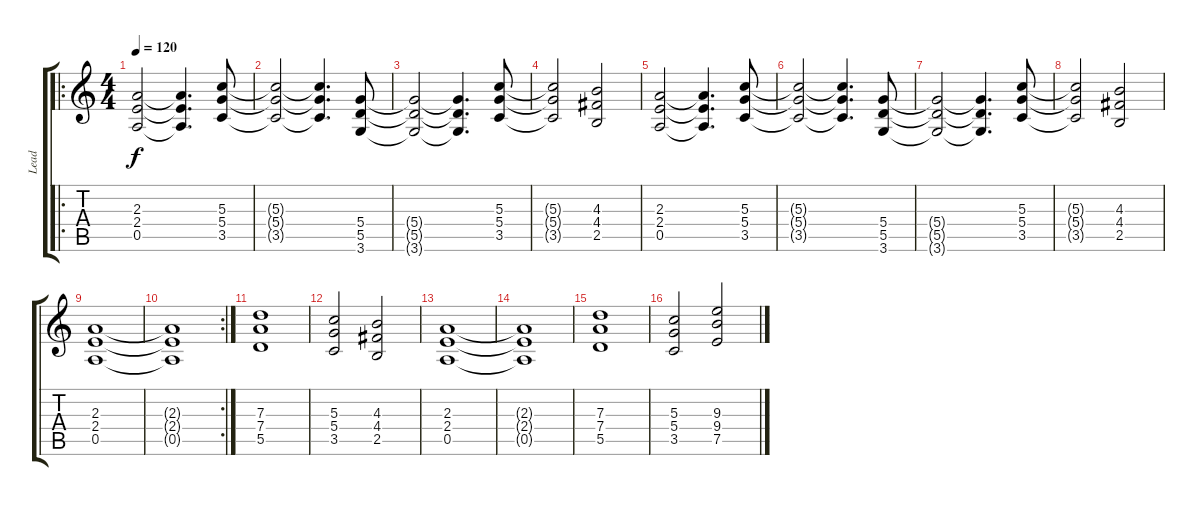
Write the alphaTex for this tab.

\track ("Lead" "Lead") {instrument distortionguitar}
\staff {score tabs}
\tuning (E4 B3 G3 D3 A2 E2) {hide}
\ro
\ts (4 4)
\tempo 120
\clef g2
\ks c
(2.3 2.4 0.5).2{dy f volume 12} (2.3{t} 2.4{t} 0.5{t}).4{d} (5.3 5.4 3.5).8 |
(5.3{t} 5.4{t} 3.5{t}).2 (5.3{t} 5.4{t} 3.5{t}).4{d} (5.4 5.5 3.6).8 |
(5.4{t} 5.5{t} 3.6{t}).2 (5.4{t} 5.5{t} 3.6{t}).4{d} (5.3 5.4 3.5).8 |
(5.3{t} 5.4{t} 3.5{t}).2 (4.3 4.4 2.5).2 |
(2.3 2.4 0.5).2 (2.3{t} 2.4{t} 0.5{t}).4{d} (5.3 5.4 3.5).8 |
(5.3{t} 5.4{t} 3.5{t}).2 (5.3{t} 5.4{t} 3.5{t}).4{d} (5.4 5.5 3.6).8 |
(5.4{t} 5.5{t} 3.6{t}).2 (5.4{t} 5.5{t} 3.6{t}).4{d} (5.3 5.4 3.5).8 |
(5.3{t} 5.4{t} 3.5{t}).2 (4.3 4.4 2.5).2 |
(2.3 2.4 0.5).1{volume 0} |
\rc 2
(2.3{t} 2.4{t} 0.5{t}).1 |
(7.3 7.4 5.5).1{volume 12} |
(5.3 5.4 3.5).2 (4.3 4.4 2.5).2 |
(2.3 2.4 0.5).1 |
(2.3{t} 2.4{t} 0.5{t}).1 |
(7.3 7.4 5.5).1 |
(5.3 5.4 3.5).2 (9.3 9.4 7.5).2
